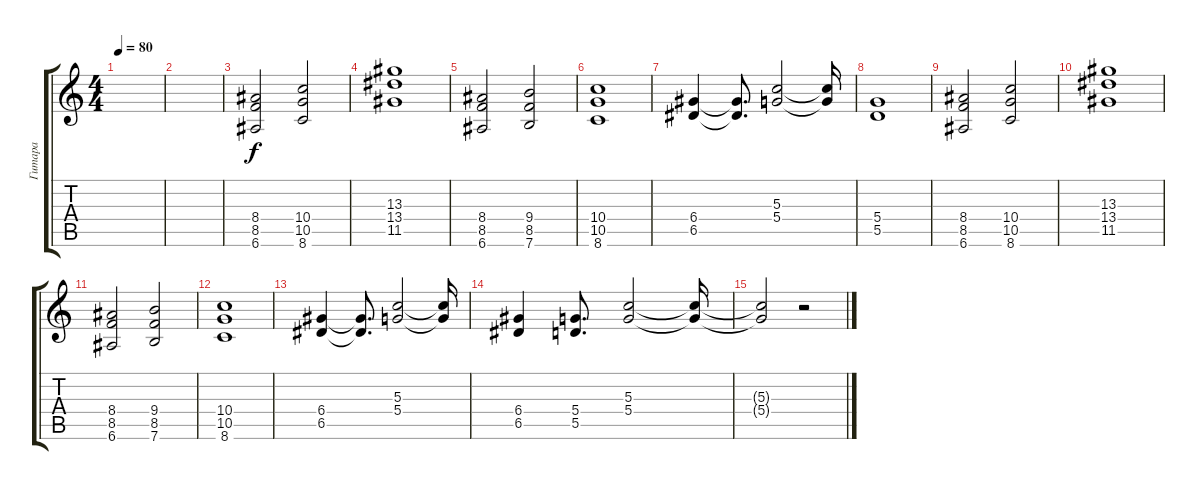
\track ("Гитара" "Гитара") {instrument overdrivenguitar}
\staff {score tabs}
\tuning (E4 B3 G3 D3 A2 E2) {hide}
\ts (4 4)
\tempo 80
\clef g2
\ks c
|
|
(8.4 8.5 6.6).2 (10.4 10.5 8.6).2 |
(13.3 13.4 11.5).1 |
(8.4 8.5 6.6).2 (9.4 8.5 7.6).2 |
(10.4 10.5 8.6).1 |
(6.4 6.5).4 (6.4{t} 6.5{t}).8{d} (5.3 5.4).2 (5.3{t} 5.4{t}).16 |
(5.4 5.5).1 |
(8.4 8.5 6.6).2 (10.4 10.5 8.6).2 |
(13.3 13.4 11.5).1 |
(8.4 8.5 6.6).2 (9.4 8.5 7.6).2 |
(10.4 10.5 8.6).1 |
(6.4 6.5).4 (6.4{t} 6.5{t}).8{d} (5.3 5.4).2 (5.3{t} 5.4{t}).16 |
(6.4 6.5).4 (5.4 5.5).8{d} (5.3 5.4).2 (5.3{t} 5.4{t}).16 |
(5.3{t} 5.4{t}).2 r.2
